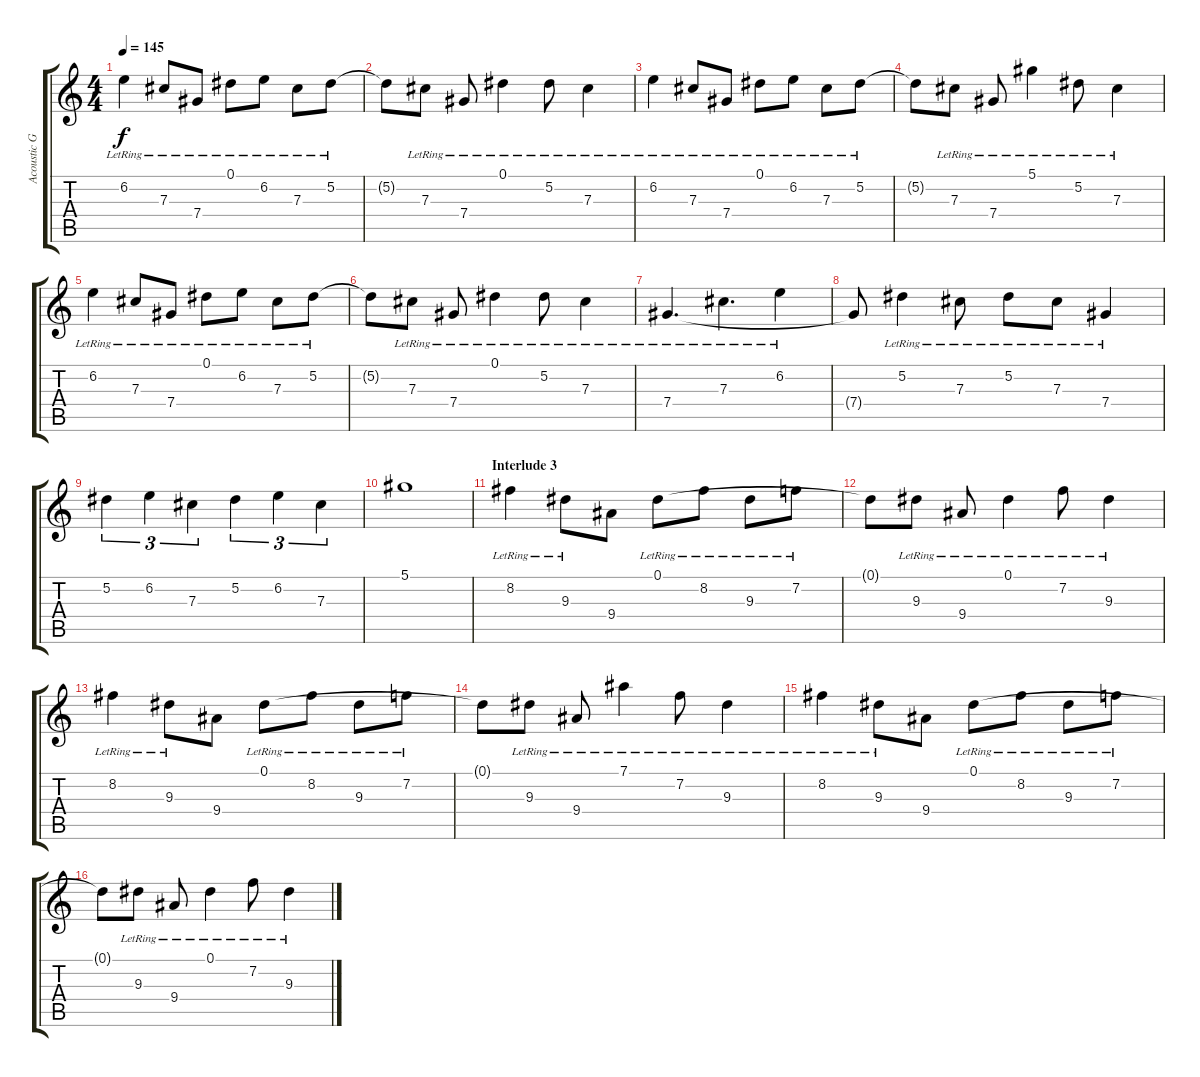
\track ("Acoustic Guitar" "Acoustic G") {instrument acousticguitarsteel}
\staff {score tabs}
\tuning (Eb4 Bb3 Gb3 Db3 Ab2 Eb2) {hide}
\ts (4 4)
\tempo 145
\clef g2
\ks c
6.2{lr}.4{dy f} 7.3{lr}.8 7.4{lr}.8 0.1{lr}.8 6.2{lr}.8 7.3{lr}.8 5.2{lr}.8 |
5.2{t}.8 7.3{lr}.8 7.4{lr}.8 0.1{lr}.4 5.2{lr}.8 7.3{lr}.4 |
6.2{lr}.4 7.3{lr}.8 7.4{lr}.8 0.1{lr}.8 6.2{lr}.8 7.3{lr}.8 5.2{lr}.8 |
5.2{t}.8 7.3{lr}.8 7.4{lr}.8 5.1{lr}.4 5.2{lr}.8 7.3{lr}.4 |
6.2{lr}.4 7.3{lr}.8 7.4{lr}.8 0.1{lr}.8 6.2{lr}.8 7.3{lr}.8 5.2{lr}.8 |
5.2{t}.8 7.3{lr}.8 7.4{lr}.8 0.1{lr}.4 5.2{lr}.8 7.3{lr}.4 |
7.4{lr}.4{d} 7.3{lr}.4{d} 6.2{lr}.4 |
7.4{t}.8 5.2{lr}.4 7.3{lr}.8 5.2{lr}.8 7.3{lr}.8 7.4{lr}.4 |
5.2.4{tu (3 2)} 6.2.4{tu (3 2)} 7.3.4{tu (3 2)} 5.2.4{tu (3 2)} 6.2.4{tu (3 2)} 7.3.4{tu (3 2)} |
5.1.1 |
\section ("" "Interlude 3")
8.2{lr}.4 9.3{lr}.8 9.4.8 0.1{lr}.8 8.2{lr}.8 9.3{lr}.8 7.2{lr}.8 |
0.1{t}.8 9.3{lr}.8 9.4{lr}.8 0.1{lr}.4 7.2{lr}.8 9.3{lr}.4 |
8.2{lr}.4 9.3{lr}.8 9.4.8 0.1{lr}.8 8.2{lr}.8 9.3{lr}.8 7.2{lr}.8 |
0.1{t}.8 9.3{lr}.8 9.4{lr}.8 7.1{lr}.4 7.2{lr}.8 9.3{lr}.4 |
8.2{lr}.4 9.3{lr}.8 9.4.8 0.1{lr}.8 8.2{lr}.8 9.3{lr}.8 7.2{lr}.8 |
0.1{t}.8 9.3{lr}.8 9.4{lr}.8 0.1{lr}.4 7.2{lr}.8 9.3{lr}.4
